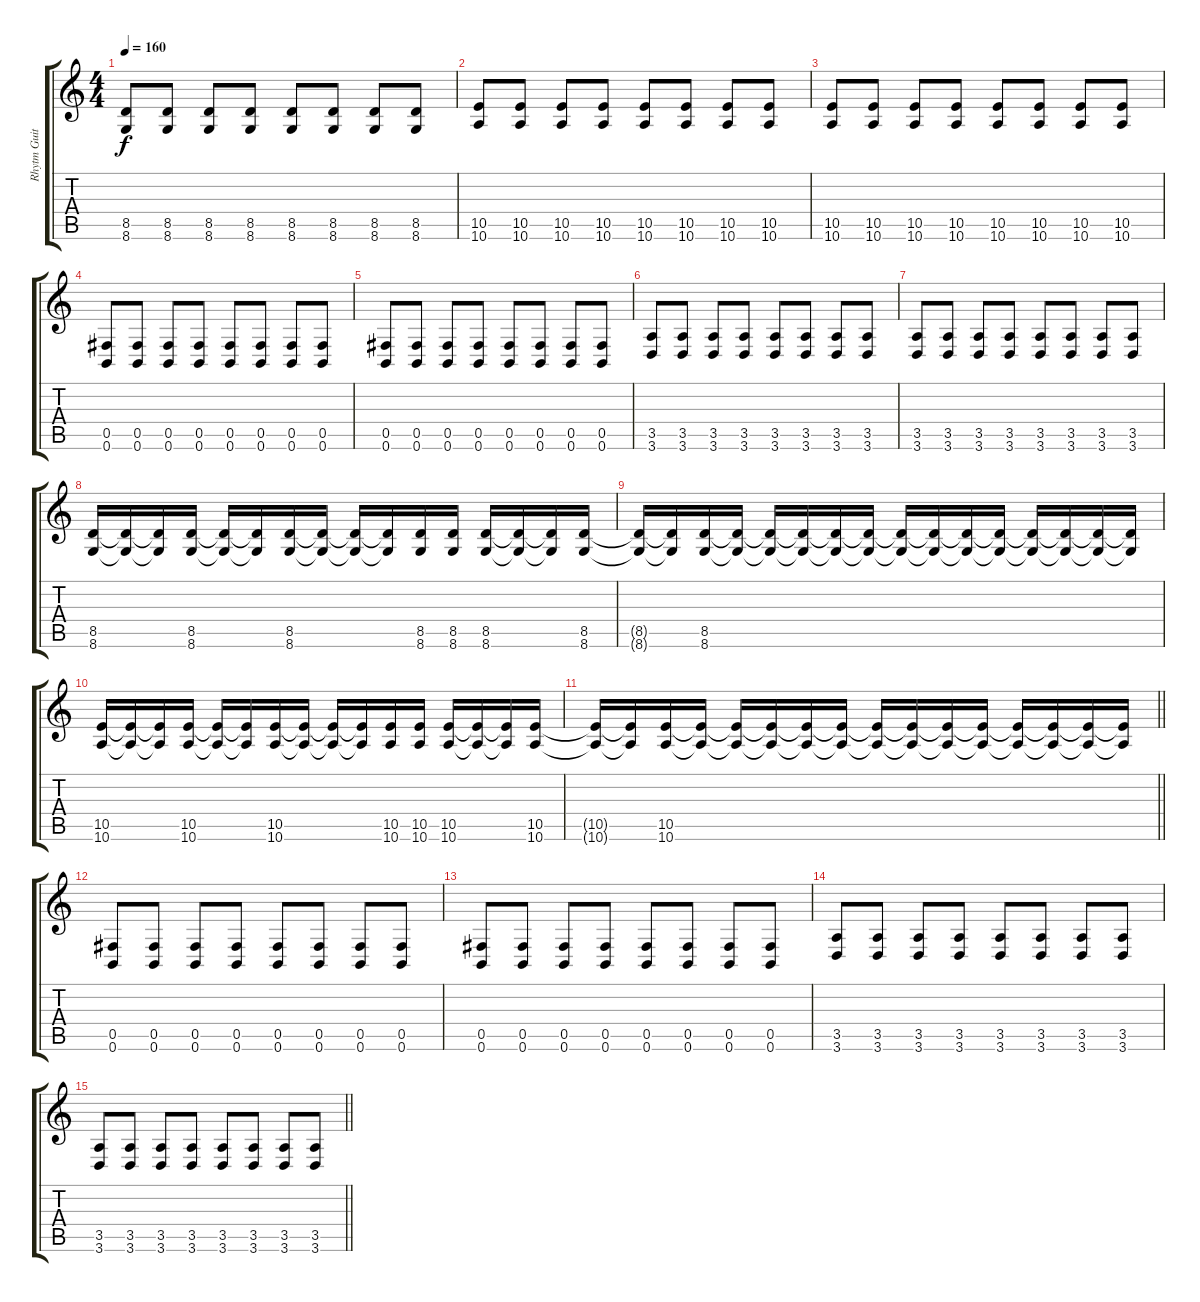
\track ("Rhytm Guitar" "Rhytm Guit") {instrument distortionguitar}
\staff {score tabs}
\tuning (Db4 Ab3 E3 B2 Gb2 B1) {hide}
\ts (4 4)
\tempo 160
\clef g2
\ks c
(8.5 8.6).8{dy f} (8.5 8.6).8 (8.5 8.6).8 (8.5 8.6).8 (8.5 8.6).8 (8.5 8.6).8 (8.5 8.6).8 (8.5 8.6).8 |
(10.5 10.6).8 (10.5 10.6).8 (10.5 10.6).8 (10.5 10.6).8 (10.5 10.6).8 (10.5 10.6).8 (10.5 10.6).8 (10.5 10.6).8 |
(10.5 10.6).8 (10.5 10.6).8 (10.5 10.6).8 (10.5 10.6).8 (10.5 10.6).8 (10.5 10.6).8 (10.5 10.6).8 (10.5 10.6).8 |
(0.5 0.6).8 (0.5 0.6).8 (0.5 0.6).8 (0.5 0.6).8 (0.5 0.6).8 (0.5 0.6).8 (0.5 0.6).8 (0.5 0.6).8 |
(0.5 0.6).8 (0.5 0.6).8 (0.5 0.6).8 (0.5 0.6).8 (0.5 0.6).8 (0.5 0.6).8 (0.5 0.6).8 (0.5 0.6).8 |
(3.5 3.6).8 (3.5 3.6).8 (3.5 3.6).8 (3.5 3.6).8 (3.5 3.6).8 (3.5 3.6).8 (3.5 3.6).8 (3.5 3.6).8 |
(3.5 3.6).8 (3.5 3.6).8 (3.5 3.6).8 (3.5 3.6).8 (3.5 3.6).8 (3.5 3.6).8 (3.5 3.6).8 (3.5 3.6).8 |
(8.5 8.6).16 (8.5{t} 8.6{t}).16 (8.5{t} 8.6{t}).16 (8.5 8.6).16 (8.5{t} 8.6{t}).16 (8.5{t} 8.6{t}).16 (8.5 8.6).16 (8.5{t} 8.6{t}).16 (8.5{t} 8.6{t}).16 (8.5{t} 8.6{t}).16 (8.5 8.6).16 (8.5 8.6).16 (8.5 8.6).16 (8.5{t} 8.6{t}).16 (8.5{t} 8.6{t}).16 (8.5 8.6).16 |
(8.5{t} 8.6{t}).16 (8.5{t} 8.6{t}).16 (8.5 8.6).16 (8.5{t} 8.6{t}).16 (8.5{t} 8.6{t}).16 (8.5{t} 8.6{t}).16 (8.5{t} 8.6{t}).16 (8.5{t} 8.6{t}).16 (8.5{t} 8.6{t}).16 (8.5{t} 8.6{t}).16 (8.5{t} 8.6{t}).16 (8.5{t} 8.6{t}).16 (8.5{t} 8.6{t}).16 (8.5{t} 8.6{t}).16 (8.5{t} 8.6{t}).16 (8.5{t} 8.6{t}).16 |
(10.5 10.6).16 (10.5{t} 10.6{t}).16 (10.5{t} 10.6{t}).16 (10.5 10.6).16 (10.5{t} 10.6{t}).16 (10.5{t} 10.6{t}).16 (10.5 10.6).16 (10.5{t} 10.6{t}).16 (10.5{t} 10.6{t}).16 (10.5{t} 10.6{t}).16 (10.5 10.6).16 (10.5 10.6).16 (10.5 10.6).16 (10.5{t} 10.6{t}).16 (10.5{t} 10.6{t}).16 (10.5 10.6).16 |
\barLineRight lightlight
(10.5{t} 10.6{t}).16 (10.5{t} 10.6{t}).16 (10.5 10.6).16 (10.5{t} 10.6{t}).16 (10.5{t} 10.6{t}).16 (10.5{t} 10.6{t}).16 (10.5{t} 10.6{t}).16 (10.5{t} 10.6{t}).16 (10.5{t} 10.6{t}).16 (10.5{t} 10.6{t}).16 (10.5{t} 10.6{t}).16 (10.5{t} 10.6{t}).16 (10.5{t} 10.6{t}).16 (10.5{t} 10.6{t}).16 (10.5{t} 10.6{t}).16 (10.5{t} 10.6{t}).16 |
(0.5 0.6).8 (0.5 0.6).8 (0.5 0.6).8 (0.5 0.6).8 (0.5 0.6).8 (0.5 0.6).8 (0.5 0.6).8 (0.5 0.6).8 |
(0.5 0.6).8 (0.5 0.6).8 (0.5 0.6).8 (0.5 0.6).8 (0.5 0.6).8 (0.5 0.6).8 (0.5 0.6).8 (0.5 0.6).8 |
(3.5 3.6).8 (3.5 3.6).8 (3.5 3.6).8 (3.5 3.6).8 (3.5 3.6).8 (3.5 3.6).8 (3.5 3.6).8 (3.5 3.6).8 |
\barLineRight lightlight
(3.5 3.6).8 (3.5 3.6).8 (3.5 3.6).8 (3.5 3.6).8 (3.5 3.6).8 (3.5 3.6).8 (3.5 3.6).8 (3.5 3.6).8
